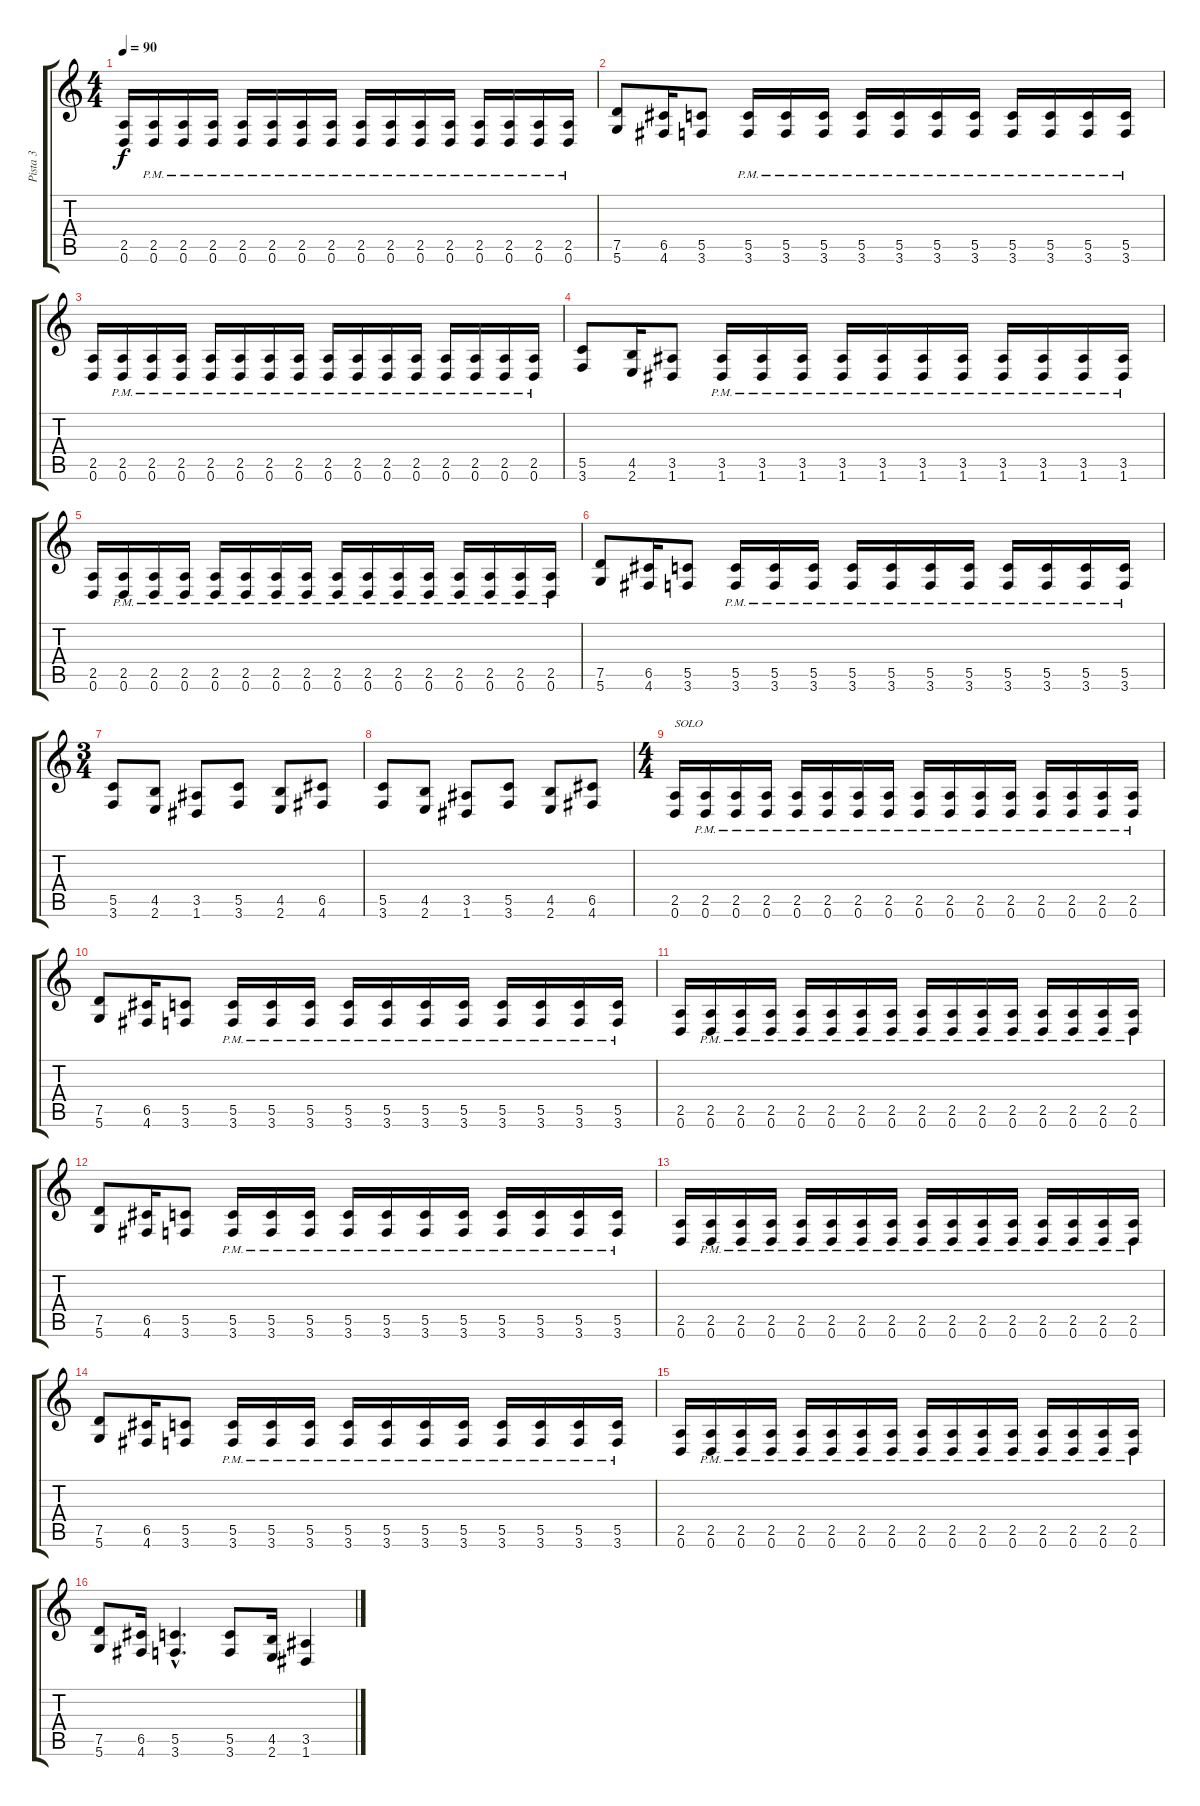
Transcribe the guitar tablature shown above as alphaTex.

\track ("Pista 3" "Pista 3") {instrument distortionguitar}
\staff {score tabs}
\tuning (D4 A3 F3 C3 G2 D2) {hide}
\ts (4 4)
\tempo 90
\clef g2
\ks c
(2.5 0.6).16{dy f} (2.5{pm} 0.6{pm}).16 (2.5{pm} 0.6{pm}).16 (2.5{pm} 0.6{pm}).16 (2.5{pm} 0.6{pm}).16 (2.5{pm} 0.6{pm}).16 (2.5{pm} 0.6{pm}).16 (2.5{pm} 0.6{pm}).16 (2.5{pm} 0.6{pm}).16 (2.5{pm} 0.6{pm}).16 (2.5{pm} 0.6{pm}).16 (2.5{pm} 0.6{pm}).16 (2.5{pm} 0.6{pm}).16 (2.5{pm} 0.6{pm}).16 (2.5{pm} 0.6{pm}).16 (2.5{pm} 0.6{pm}).16 |
(7.5 5.6).8 (6.5 4.6).16 (5.5 3.6).8 (5.5{pm} 3.6{pm}).16 (5.5{pm} 3.6{pm}).16 (5.5{pm} 3.6{pm}).16 (5.5{pm} 3.6{pm}).16 (5.5{pm} 3.6{pm}).16 (5.5{pm} 3.6{pm}).16 (5.5{pm} 3.6{pm}).16 (5.5{pm} 3.6{pm}).16 (5.5{pm} 3.6{pm}).16 (5.5{pm} 3.6{pm}).16 (5.5{pm} 3.6{pm}).16 |
(2.5 0.6).16 (2.5{pm} 0.6{pm}).16 (2.5{pm} 0.6{pm}).16 (2.5{pm} 0.6{pm}).16 (2.5{pm} 0.6{pm}).16 (2.5{pm} 0.6{pm}).16 (2.5{pm} 0.6{pm}).16 (2.5{pm} 0.6{pm}).16 (2.5{pm} 0.6{pm}).16 (2.5{pm} 0.6{pm}).16 (2.5{pm} 0.6{pm}).16 (2.5{pm} 0.6{pm}).16 (2.5{pm} 0.6{pm}).16 (2.5{pm} 0.6{pm}).16 (2.5{pm} 0.6{pm}).16 (2.5{pm} 0.6{pm}).16 |
(5.5 3.6).8 (4.5 2.6).16 (3.5 1.6).8 (3.5{pm} 1.6{pm}).16 (3.5{pm} 1.6{pm}).16 (3.5{pm} 1.6{pm}).16 (3.5{pm} 1.6{pm}).16 (3.5{pm} 1.6{pm}).16 (3.5{pm} 1.6{pm}).16 (3.5{pm} 1.6{pm}).16 (3.5{pm} 1.6{pm}).16 (3.5{pm} 1.6{pm}).16 (3.5{pm} 1.6{pm}).16 (3.5{pm} 1.6{pm}).16 |
(2.5 0.6).16 (2.5{pm} 0.6{pm}).16 (2.5{pm} 0.6{pm}).16 (2.5{pm} 0.6{pm}).16 (2.5{pm} 0.6{pm}).16 (2.5{pm} 0.6{pm}).16 (2.5{pm} 0.6{pm}).16 (2.5{pm} 0.6{pm}).16 (2.5{pm} 0.6{pm}).16 (2.5{pm} 0.6{pm}).16 (2.5{pm} 0.6{pm}).16 (2.5{pm} 0.6{pm}).16 (2.5{pm} 0.6{pm}).16 (2.5{pm} 0.6{pm}).16 (2.5{pm} 0.6{pm}).16 (2.5{pm} 0.6{pm}).16 |
(7.5 5.6).8 (6.5 4.6).16 (5.5 3.6).8 (5.5{pm} 3.6{pm}).16 (5.5{pm} 3.6{pm}).16 (5.5{pm} 3.6{pm}).16 (5.5{pm} 3.6{pm}).16 (5.5{pm} 3.6{pm}).16 (5.5{pm} 3.6{pm}).16 (5.5{pm} 3.6{pm}).16 (5.5{pm} 3.6{pm}).16 (5.5{pm} 3.6{pm}).16 (5.5{pm} 3.6{pm}).16 (5.5{pm} 3.6{pm}).16 |
\ts (3 4)
(5.5 3.6).8 (4.5 2.6).8 (3.5 1.6).8 (5.5 3.6).8 (4.5 2.6).8 (6.5 4.6).8 |
(5.5 3.6).8 (4.5 2.6).8 (3.5 1.6).8 (5.5 3.6).8 (4.5 2.6).8 (6.5 4.6).8 |
\ts (4 4)
(2.5 0.6).16{txt "SOLO"} (2.5{pm} 0.6{pm}).16 (2.5{pm} 0.6{pm}).16 (2.5{pm} 0.6{pm}).16 (2.5{pm} 0.6{pm}).16 (2.5{pm} 0.6{pm}).16 (2.5{pm} 0.6{pm}).16 (2.5{pm} 0.6{pm}).16 (2.5{pm} 0.6{pm}).16 (2.5{pm} 0.6{pm}).16 (2.5{pm} 0.6{pm}).16 (2.5{pm} 0.6{pm}).16 (2.5{pm} 0.6{pm}).16 (2.5{pm} 0.6{pm}).16 (2.5{pm} 0.6{pm}).16 (2.5{pm} 0.6{pm}).16 |
(7.5 5.6).8 (6.5 4.6).16 (5.5 3.6).8 (5.5{pm} 3.6{pm}).16 (5.5{pm} 3.6{pm}).16 (5.5{pm} 3.6{pm}).16 (5.5{pm} 3.6{pm}).16 (5.5{pm} 3.6{pm}).16 (5.5{pm} 3.6{pm}).16 (5.5{pm} 3.6{pm}).16 (5.5{pm} 3.6{pm}).16 (5.5{pm} 3.6{pm}).16 (5.5{pm} 3.6{pm}).16 (5.5{pm} 3.6{pm}).16 |
(2.5 0.6).16 (2.5{pm} 0.6{pm}).16 (2.5{pm} 0.6{pm}).16 (2.5{pm} 0.6{pm}).16 (2.5{pm} 0.6{pm}).16 (2.5{pm} 0.6{pm}).16 (2.5{pm} 0.6{pm}).16 (2.5{pm} 0.6{pm}).16 (2.5{pm} 0.6{pm}).16 (2.5{pm} 0.6{pm}).16 (2.5{pm} 0.6{pm}).16 (2.5{pm} 0.6{pm}).16 (2.5{pm} 0.6{pm}).16 (2.5{pm} 0.6{pm}).16 (2.5{pm} 0.6{pm}).16 (2.5{pm} 0.6{pm}).16 |
(7.5 5.6).8 (6.5 4.6).16 (5.5 3.6).8 (5.5{pm} 3.6{pm}).16 (5.5{pm} 3.6{pm}).16 (5.5{pm} 3.6{pm}).16 (5.5{pm} 3.6{pm}).16 (5.5{pm} 3.6{pm}).16 (5.5{pm} 3.6{pm}).16 (5.5{pm} 3.6{pm}).16 (5.5{pm} 3.6{pm}).16 (5.5{pm} 3.6{pm}).16 (5.5{pm} 3.6{pm}).16 (5.5{pm} 3.6{pm}).16 |
(2.5 0.6).16 (2.5{pm} 0.6{pm}).16 (2.5{pm} 0.6{pm}).16 (2.5{pm} 0.6{pm}).16 (2.5{pm} 0.6{pm}).16 (2.5{pm} 0.6{pm}).16 (2.5{pm} 0.6{pm}).16 (2.5{pm} 0.6{pm}).16 (2.5{pm} 0.6{pm}).16 (2.5{pm} 0.6{pm}).16 (2.5{pm} 0.6{pm}).16 (2.5{pm} 0.6{pm}).16 (2.5{pm} 0.6{pm}).16 (2.5{pm} 0.6{pm}).16 (2.5{pm} 0.6{pm}).16 (2.5{pm} 0.6{pm}).16 |
(7.5 5.6).8 (6.5 4.6).16 (5.5 3.6).8 (5.5{pm} 3.6{pm}).16 (5.5{pm} 3.6{pm}).16 (5.5{pm} 3.6{pm}).16 (5.5{pm} 3.6{pm}).16 (5.5{pm} 3.6{pm}).16 (5.5{pm} 3.6{pm}).16 (5.5{pm} 3.6{pm}).16 (5.5{pm} 3.6{pm}).16 (5.5{pm} 3.6{pm}).16 (5.5{pm} 3.6{pm}).16 (5.5{pm} 3.6{pm}).16 |
(2.5 0.6).16 (2.5{pm} 0.6{pm}).16 (2.5{pm} 0.6{pm}).16 (2.5{pm} 0.6{pm}).16 (2.5{pm} 0.6{pm}).16 (2.5{pm} 0.6{pm}).16 (2.5{pm} 0.6{pm}).16 (2.5{pm} 0.6{pm}).16 (2.5{pm} 0.6{pm}).16 (2.5{pm} 0.6{pm}).16 (2.5{pm} 0.6{pm}).16 (2.5{pm} 0.6{pm}).16 (2.5{pm} 0.6{pm}).16 (2.5{pm} 0.6{pm}).16 (2.5{pm} 0.6{pm}).16 (2.5{pm} 0.6{pm}).16 |
(7.5 5.6).8 (6.5 4.6).16 (5.5{hac} 3.6{hac}).4{d} (5.5 3.6).8 (4.5 2.6).16 (3.5 1.6).4
